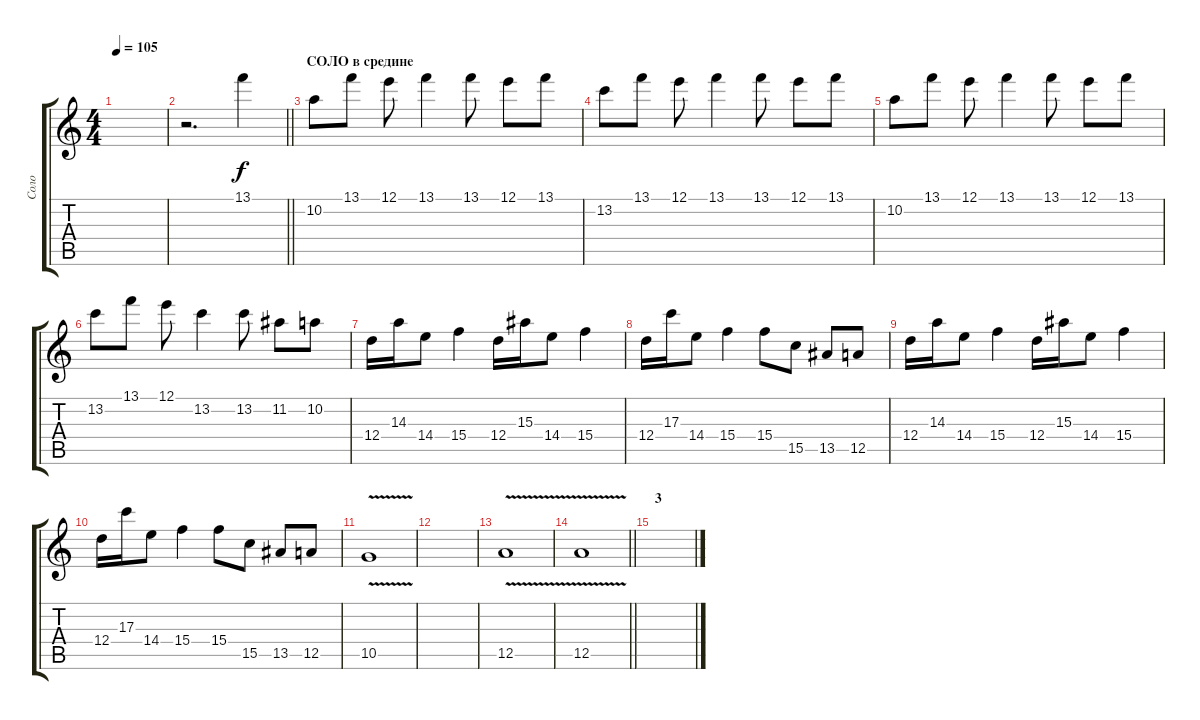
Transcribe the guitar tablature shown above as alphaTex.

\track ("Соло" "Соло") {instrument electricguitarclean}
\staff {score tabs}
\tuning (E4 B3 G3 D3 A2 E2) {hide}
\ts (4 4)
\tempo 105
\clef g2
\ks c
|
\barLineRight lightlight
r.2{d} 13.1.4 |
\section ("" "СОЛО в средине")
10.2.8 13.1.8 12.1.8 13.1.4 13.1.8 12.1.8 13.1.8 |
13.2.8 13.1.8 12.1.8 13.1.4 13.1.8 12.1.8 13.1.8 |
10.2.8 13.1.8 12.1.8 13.1.4 13.1.8 12.1.8 13.1.8 |
13.2.8 13.1.8 12.1.8 13.2.4 13.2.8 11.2.8 10.2.8 |
12.4.16 14.3.16 14.4.8 15.4.4 12.4.16 15.3.16 14.4.8 15.4.4 |
12.4.16 17.3.16 14.4.8 15.4.4 15.4.8 15.5.8 13.5.8 12.5.8 |
12.4.16 14.3.16 14.4.8 15.4.4 12.4.16 15.3.16 14.4.8 15.4.4 |
12.4.16 17.3.16 14.4.8 15.4.4 15.4.8 15.5.8 13.5.8 12.5.8 |
10.5{v}.1 |
|
12.5{v}.1 |
\barLineRight lightlight
12.5{v}.1 |
\section ("" "3")
